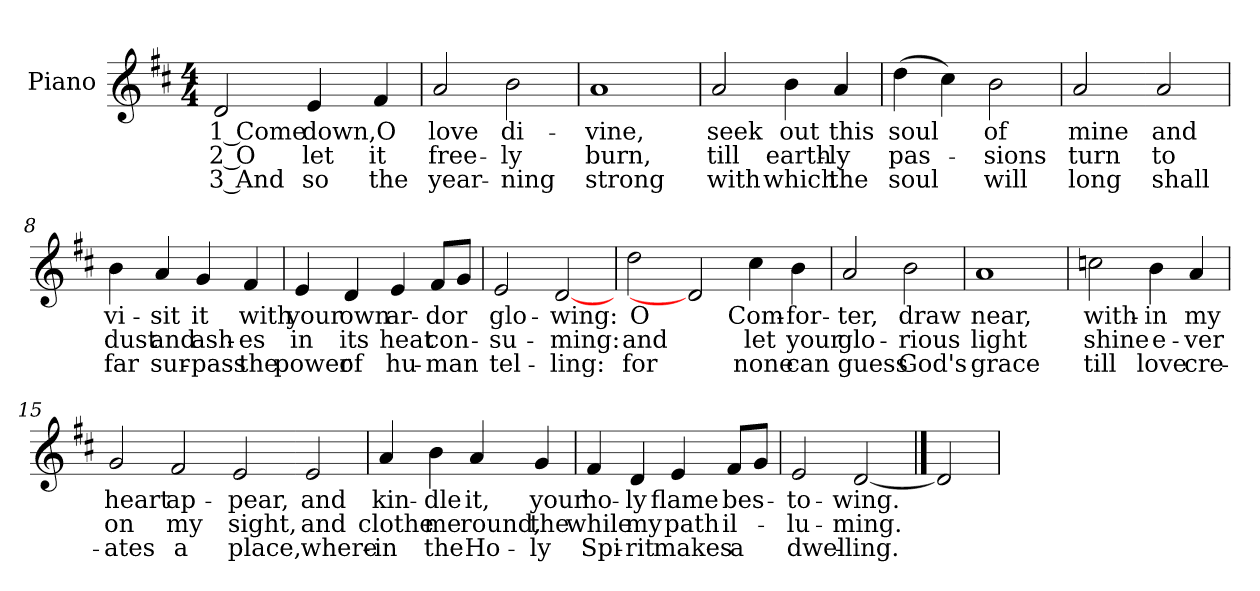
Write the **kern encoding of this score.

**kern	**text	**text	**text
*part1	*part1	*part1	*part1
*staff1	*staff1	*staff1	*staff1
*I"Piano	*	*	*
*I'Pno.	*	*	*
!!LO:PB:g=z
*clefG2	*	*	*
*k[f#c#]	*	*	*
*D:	*	*	*
*M4/4	*	*	*
=1	=1	=1	=1
!	!LO:LY:b:color=#000000	!LO:LY:b:color=#000000	!LO:LY:b:color=#000000
2di/	1 Come	2 O	3 And
!	!LO:LY:b:color=#000000	!LO:LY:b:color=#000000	!LO:LY:b:color=#000000
4ei/	down,	let	so
!	!LO:LY:b:color=#000000	!LO:LY:b:color=#000000	!LO:LY:b:color=#000000
4f#i/	O	it	the
=2	=2	=2	=2
!	!LO:LY:b:color=#000000	!LO:LY:b:color=#000000	!LO:LY:b:color=#000000
2ai/	love	free-	year-
!	!LO:LY:b:color=#000000	!LO:LY:b:color=#000000	!LO:LY:b:color=#000000
2bi\	di-	-ly	-ning
=3	=3	=3	=3
!	!LO:LY:b:color=#000000	!LO:LY:b:color=#000000	!LO:LY:b:color=#000000
1ai	-vine,	burn,	strong
=4	=4	=4	=4
!	!LO:LY:b:color=#000000	!LO:LY:b:color=#000000	!LO:LY:b:color=#000000
2ai/	seek	till	with
!	!LO:LY:b:color=#000000	!LO:LY:b:color=#000000	!LO:LY:b:color=#000000
4bi\	out	earth-	which
!	!LO:LY:b:color=#000000	!LO:LY:b:color=#000000	!LO:LY:b:color=#000000
4ai/	this	-ly	the
!!LO:LB:g=z
=5	=5	=5	=5
!	!LO:LY:b:color=#000000	!LO:LY:b:color=#000000	!LO:LY:b:color=#000000
(4ddi\	soul	pas-	soul
4cc#i\)	.	.	.
!	!LO:LY:b:color=#000000	!LO:LY:b:color=#000000	!LO:LY:b:color=#000000
2bi\	of	-sions	will
=6	=6	=6	=6
!	!LO:LY:b:color=#000000	!LO:LY:b:color=#000000	!LO:LY:b:color=#000000
2ai/	mine	turn	long
=7-	=7-	=7-	=7-
!	!LO:LY:b:color=#000000	!LO:LY:b:color=#000000	!LO:LY:b:color=#000000
2ai/	and	to	shall
=8	=8	=8	=8
!	!LO:LY:b:color=#000000	!LO:LY:b:color=#000000	!LO:LY:b:color=#000000
4bi\	vi-	dust	far
!	!LO:LY:b:color=#000000	!LO:LY:b:color=#000000	!LO:LY:b:color=#000000
4ai/	-sit	and	sur-
!	!LO:LY:b:color=#000000	!LO:LY:b:color=#000000	!LO:LY:b:color=#000000
4gi/	it	ash-	-pass
!	!LO:LY:b:color=#000000	!LO:LY:b:color=#000000	!LO:LY:b:color=#000000
4f#i/	with	-es	the
=9	=9	=9	=9
!	!LO:LY:b:color=#000000	!LO:LY:b:color=#000000	!LO:LY:b:color=#000000
4ei/	your	in	power
!	!LO:LY:b:color=#000000	!LO:LY:b:color=#000000	!LO:LY:b:color=#000000
4di/	own	its	of
!	!LO:LY:b:color=#000000	!LO:LY:b:color=#000000	!LO:LY:b:color=#000000
4ei/	ar-	heat	hu-
!	!LO:LY:b:color=#000000	!LO:LY:b:color=#000000	!LO:LY:b:color=#000000
8f#i/L	-dor	con-	-man
8gi/J	.	.	.
!!LO:LB:g=z
=10	=10	=10	=10
!	!LO:LY:b:color=#000000	!LO:LY:b:color=#000000	!LO:LY:b:color=#000000
2ei/	glo-	-su-	tel-
!	!LO:LY:b:color=#000000	!LO:LY:b:color=#000000	!LO:LY:b:color=#000000
[2di	-wing:	-ming:	-ling:
=11	=11	=11	=11
!	!LO:LY:b:color=#000000	!LO:LY:b:color=#000000	!LO:LY:b:color=#000000
2ddi\	O	and	for
2di]	.	.	.
!	!LO:LY:b:color=#000000	!LO:LY:b:color=#000000	!LO:LY:b:color=#000000
4cc#i\	Com-	let	none
!	!LO:LY:b:color=#000000	!LO:LY:b:color=#000000	!LO:LY:b:color=#000000
4bi\	-for-	your	can
=12	=12	=12	=12
!	!LO:LY:b:color=#000000	!LO:LY:b:color=#000000	!LO:LY:b:color=#000000
2ai/	-ter,	glo-	guess
!	!LO:LY:b:color=#000000	!LO:LY:b:color=#000000	!LO:LY:b:color=#000000
2bi\	draw	-rious	God's
=13	=13	=13	=13
!	!LO:LY:b:color=#000000	!LO:LY:b:color=#000000	!LO:LY:b:color=#000000
1ai	near,	light	grace
=14	=14	=14	=14
!	!LO:LY:b:color=#000000	!LO:LY:b:color=#000000	!LO:LY:b:color=#000000
2ccni\	with-	shine	till
!	!LO:LY:b:color=#000000	!LO:LY:b:color=#000000	!LO:LY:b:color=#000000
4bi\	-in	e-	love
!	!LO:LY:b:color=#000000	!LO:LY:b:color=#000000	!LO:LY:b:color=#000000
4ai/	my	-ver	cre-
!!LO:LB:g=z
=15	=15	=15	=15
!	!LO:LY:b:color=#000000	!LO:LY:b:color=#000000	!LO:LY:b:color=#000000
2gi/	heart	on	-ates
!	!LO:LY:b:color=#000000	!LO:LY:b:color=#000000	!LO:LY:b:color=#000000
2f#i/	ap-	my	a
!	!LO:LY:b:color=#000000	!LO:LY:b:color=#000000	!LO:LY:b:color=#000000
2ei/	-pear,	sight,	place,
=16-	=16-	=16-	=16-
!	!LO:LY:b:color=#000000	!LO:LY:b:color=#000000	!LO:LY:b:color=#000000
2ei/	and	and	where-
=17	=17	=17	=17
!	!LO:LY:b:color=#000000	!LO:LY:b:color=#000000	!LO:LY:b:color=#000000
4ai/	kin-	clothe	-in
!	!LO:LY:b:color=#000000	!LO:LY:b:color=#000000	!LO:LY:b:color=#000000
4bi\	-dle	me	the
!	!LO:LY:b:color=#000000	!LO:LY:b:color=#000000	!LO:LY:b:color=#000000
4ai/	it,	round,	Ho-
!	!LO:LY:b:color=#000000	!LO:LY:b:color=#000000	!LO:LY:b:color=#000000
4gi/	your	the	-ly
!!LO:LB:g=z
=18	=18	=18	=18
!	!LO:LY:b:color=#000000	!LO:LY:b:color=#000000	!LO:LY:b:color=#000000
4f#i/	ho-	while	Spi-
!	!LO:LY:b:color=#000000	!LO:LY:b:color=#000000	!LO:LY:b:color=#000000
4di/	-ly	my	-rit
!	!LO:LY:b:color=#000000	!LO:LY:b:color=#000000	!LO:LY:b:color=#000000
4ei/	flame	path	makes
!	!LO:LY:b:color=#000000	!LO:LY:b:color=#000000	!LO:LY:b:color=#000000
8f#i/L	bes-	il-	a
8gi/J	.	.	.
=19	=19	=19	=19
!	!LO:LY:b:color=#000000	!LO:LY:b:color=#000000	!LO:LY:b:color=#000000
2ei/	-to-	-lu-	dwel-
!	!LO:LY:b:color=#000000	!LO:LY:b:color=#000000	!LO:LY:b:color=#000000
[2di	-wing.	-ming.	-ling.
==20	==20	==20	==20
2di]	.	.	.
=	=	=	=
*-	*-	*-	*-
